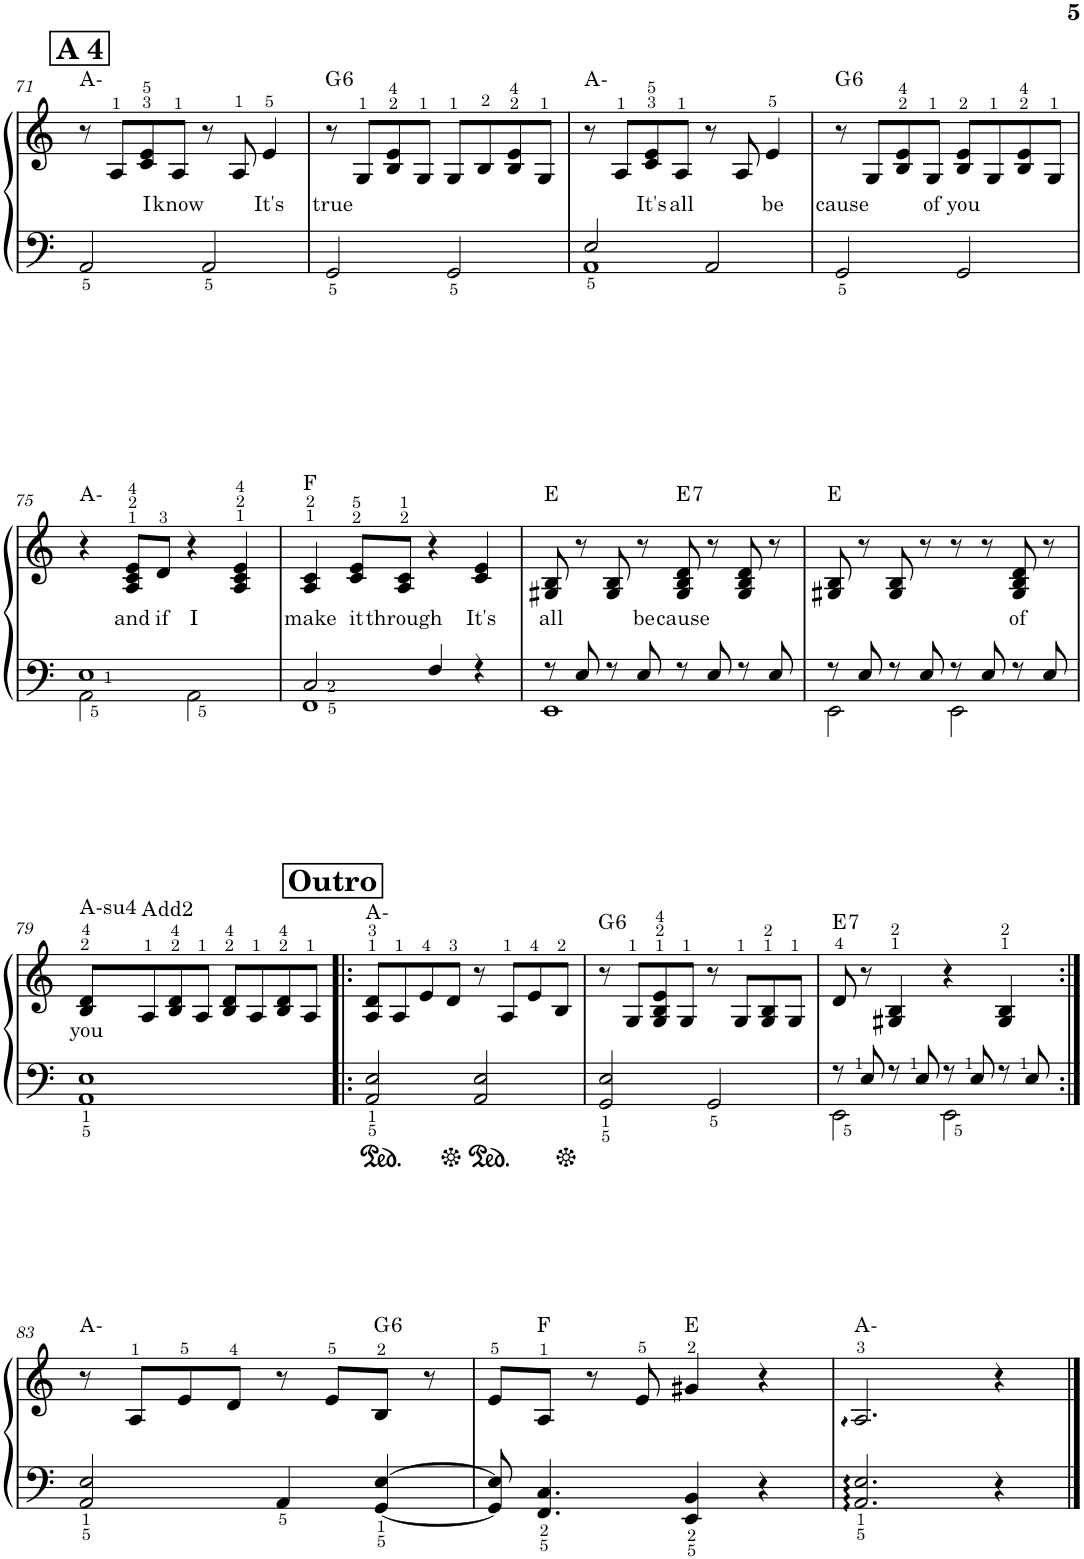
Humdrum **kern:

**kern	**kern	**text	**harte
*part1	*part1	*part1	*part1
*staff2	*staff1	*staff1	*
*I"Piano	*	*	*
!!LO:PB:g=z
*clefF4	*clefG2	*	*
*k[]	*k[]	*	*
*M4/4	*M4/4	*	*
!!LO:REH:place=s1:a:B:cj:fs=14:t=A 4
=71	=71	=71	=71
2AA/	8r	.	A:min
.	8A/L	.	.
!	!	!LO:LY:b	!
.	8c/ 8e/	I	.
!	!	!LO:LY:b	!
.	8A/J	know	.
2AA/	8r	.	.
.	8A/	.	.
!	!	!LO:LY:b	!
.	4e/	It's	.
=72	=72	=72	=72
!	!	!LO:LY:b	!LO:H:kt=6
2GG/	8r	true	G:maj6
.	8G/L	.	.
.	8B/ 8e/	.	.
.	8G/J	.	.
2GG/	8G/L	.	.
.	8B/	.	.
.	8B/ 8e/	.	.
.	8G/J	.	.
=73	=73	=73	=73
*^	*	*	*
2E/	1AA	8r	.	A:min
.	.	8A/L	.	.
!	!	!	!LO:LY:b	!
.	.	8c/ 8e/	It's	.
!	!	!	!LO:LY:b	!
.	.	8A/J	all	.
2AA/	.	8r	.	.
.	.	8A/	.	.
!	!	!	!LO:LY:b	!
.	.	4e/	be	.
*v	*v	*	*	*
=74	=74	=74	=74
!	!	!LO:LY:b	!LO:H:kt=6
2GG/	8r	cause	G:maj6
.	8G/L	.	.
.	8B/ 8e/	.	.
!	!	!LO:LY:b	!
.	8G/J	of	.
!	!	!LO:LY:b	!
2GG/	8B/ 8e/L	you	.
.	8G/	.	.
.	8B/ 8e/	.	.
.	8G/J	.	.
!!LO:LB:g=z
=75	=75	=75	=75
*^	*	*	*
1E	2AA\	4r	.	A:min
!	!	!	!LO:LY:b	!
.	.	8A/ 8c/ 8e/L	and	.
!	!	!	!LO:LY:b	!
.	.	8d/J	if	.
!	!	!	!LO:LY:b	!
.	2AA\	4r	I	.
.	.	4A/ 4c/ 4e/	.	.
=76	=76	=76	=76	=76
!	!	!	!LO:LY:b	!
2C/	1FF	4A/ 4c/	make	F:maj
!	!	!	!LO:LY:b	!
.	.	8c/ 8e/L	it	.
!	!	!	!LO:LY:b	!
.	.	8A/ 8c/J	through	.
4F/	.	4r	.	.
!	!	!	!LO:LY:b	!
4r	.	4c/ 4e/	It's	.
=77	=77	=77	=77	=77
!	!	!	!LO:LY:b	!
8r	1EE	8G#X/ 8B/	all	E:maj
8E/	.	8r	.	.
8r	.	8G#/ 8B/	.	.
!	!	!	!LO:LY:b	!
8E/	.	8r	be	.
!	!	!	!LO:LY:b	!LO:H:kt=7
8r	.	8G#/ 8B/ 8d/	cause	E:7
8E/	.	8r	.	.
8r	.	8G#/ 8B/ 8d/	.	.
8E/	.	8r	.	.
=78	=78	=78	=78	=78
8r	2EE\	8G#X/ 8B/	.	E:maj
8E/	.	8r	.	.
8r	.	8G#/ 8B/	.	.
8E/	.	8r	.	.
8r	2EE\	8r	.	.
8E/	.	8r	.	.
!	!	!	!LO:LY:b	!
8r	.	8G#/ 8B/ 8d/	of	.
8E/	.	8r	.	.
*v	*v	*	*	*
!!LO:LB:g=z
=79	=79	=79	=79
!	!	!LO:LY:b	!
1AA 1E	8B/ 8d/L	you	A:min
!	!	!	!LO:H:kt=dd
.	8A/	.	.
.	8B/ 8d/	.	.
.	8A/J	.	.
.	8B/ 8d/L	.	.
.	8A/	.	.
.	8B/ 8d/	.	.
.	8A/J	.	.
!!LO:REH:place=s1:a:B:cj:fs=14:t=Outro
=80!|:	=80!|:	=80!|:	=80!|:
2AA/ 2E/	8A/ 8d/L	.	A:min
.	8A/	.	.
.	8e/	.	.
.	8d/J	.	.
2AA/ 2E/	8r	.	.
.	8A/L	.	.
.	8e/	.	.
.	8B/J	.	.
=81	=81	=81	=81
!	!	!	!LO:H:kt=6
2GG/ 2E/	8r	.	G:maj6
.	8G/L	.	.
.	8G/ 8B/ 8e/	.	.
.	8G/J	.	.
2GG/	8r	.	.
.	8G/L	.	.
.	8G/ 8B/	.	.
.	8G/J	.	.
=82	=82	=82	=82
*^	*	*	*
!	!	!	!	!LO:H:kt=7
8r	2EE\	8d/	.	E:7
8E/	.	8r	.	.
8r	.	4G#X/ 4B/	.	.
8E/	.	.	.	.
8r	2EE\	4r	.	.
8E/	.	.	.	.
8r	.	4G#/ 4B/	.	.
8E/	.	.	.	.
*v	*v	*	*	*
!!LO:LB:g=z
=83:|!	=83:|!	=83:|!	=83:|!
2AA/ 2E/	8r	.	A:min
.	8A/L	.	.
.	8e/	.	.
.	8d/J	.	.
4AA/	8r	.	.
.	8e/L	.	.
!	!	!	!LO:H:kt=6
[4GG/ [4E/	8B/J	.	G:maj6
.	8r	.	.
=84	=84	=84	=84
8GG/] 8E/]	8e/L	.	.
4.FF/ 4.C/	8A/J	.	F:maj
.	8r	.	.
.	8e/	.	.
4EE/ 4BB/	4g#X/	.	E:maj
4r	4r	.	.
=85	=85	=85	=85
2.AA/: 2.E/:	2.A:/	.	A:min
4r	4r	.	.
==	==	==	==
*-	*-	*-	*-
